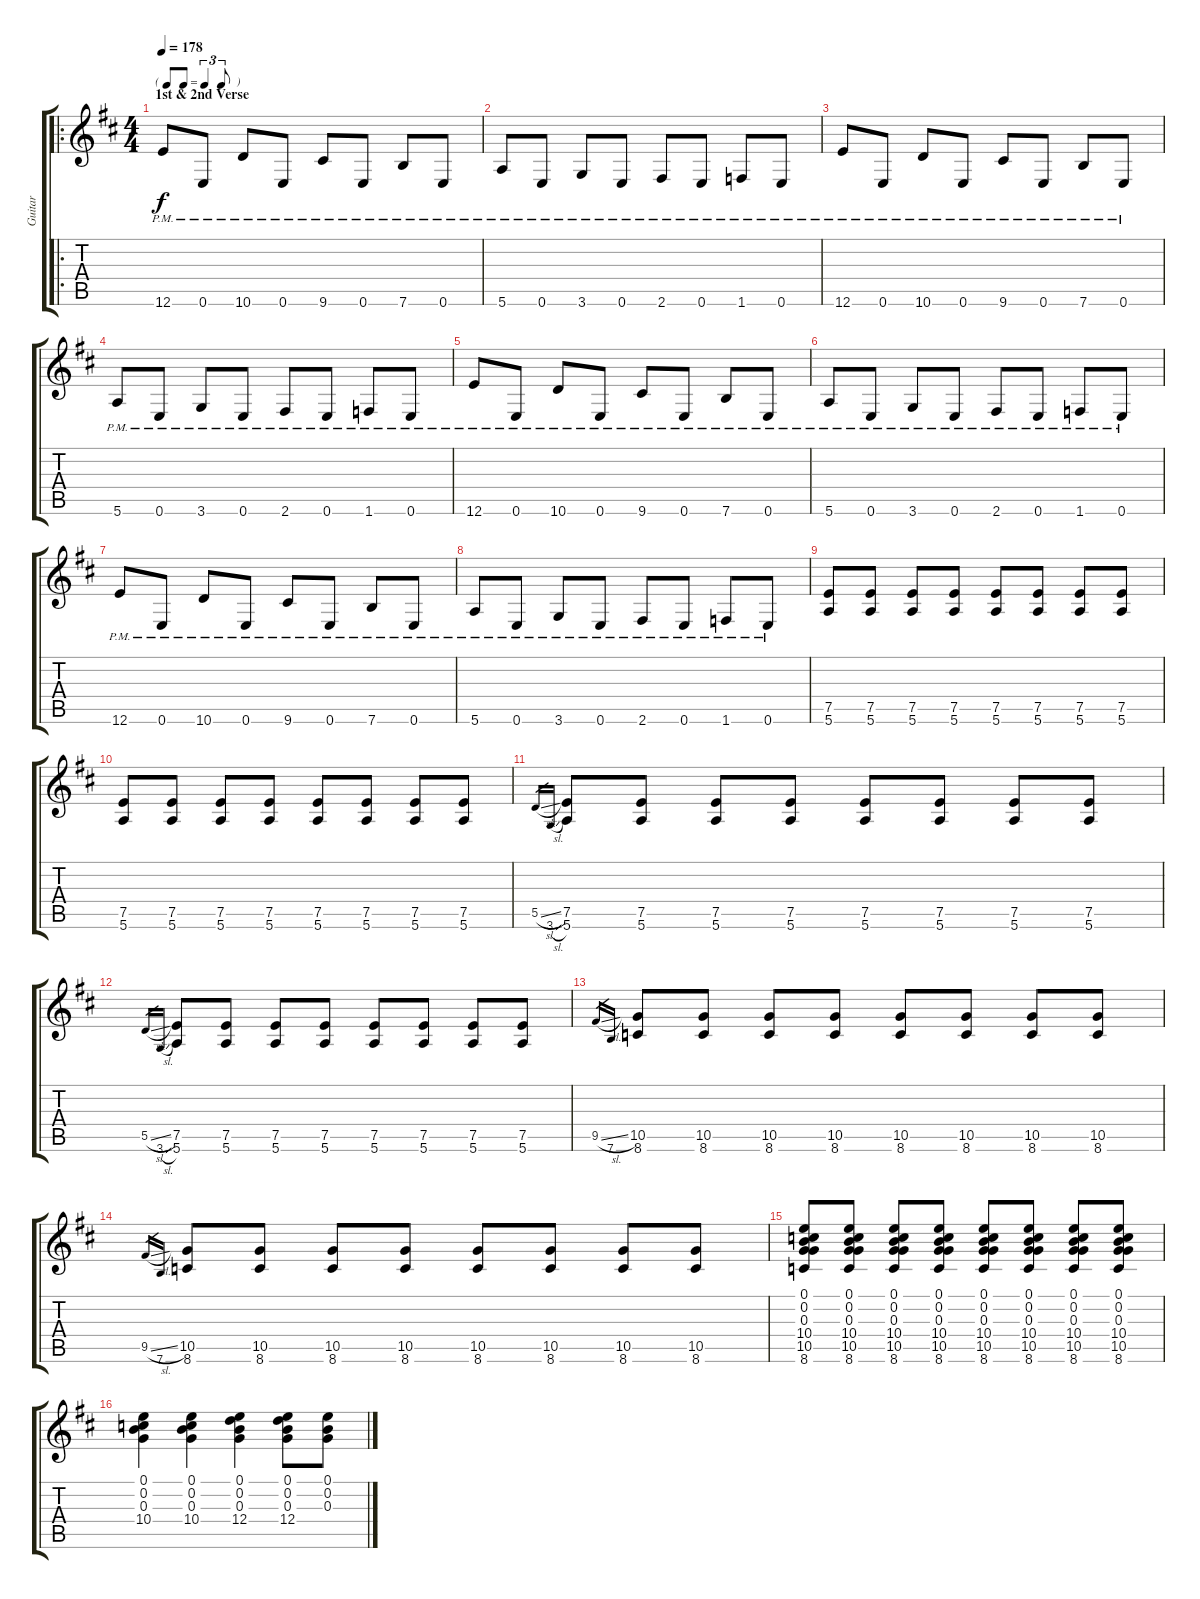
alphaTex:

\track ("Guitar" "Guitar") {instrument electricguitarjazz}
\staff {score tabs}
\tuning (E4 B3 G3 D3 A2 E2) {hide}
\ro
\ts (4 4)
\tf triplet8th
\section ("" "1st & 2nd Verse")
\tempo 178
\clef g2
\ks d
12.6{pm}.8{dy f} 0.6{pm}.8 10.6{pm}.8 0.6{pm}.8 9.6{pm}.8 0.6{pm}.8 7.6{pm}.8 0.6{pm}.8 |
5.6{pm}.8 0.6{pm}.8 3.6{pm}.8 0.6{pm}.8 2.6{pm}.8 0.6{pm}.8 1.6{pm}.8 0.6{pm}.8 |
12.6{pm}.8 0.6{pm}.8 10.6{pm}.8 0.6{pm}.8 9.6{pm}.8 0.6{pm}.8 7.6{pm}.8 0.6{pm}.8 |
5.6{pm}.8 0.6{pm}.8 3.6{pm}.8 0.6{pm}.8 2.6{pm}.8 0.6{pm}.8 1.6{pm}.8 0.6{pm}.8 |
12.6{pm}.8 0.6{pm}.8 10.6{pm}.8 0.6{pm}.8 9.6{pm}.8 0.6{pm}.8 7.6{pm}.8 0.6{pm}.8 |
5.6{pm}.8 0.6{pm}.8 3.6{pm}.8 0.6{pm}.8 2.6{pm}.8 0.6{pm}.8 1.6{pm}.8 0.6{pm}.8 |
12.6{pm}.8 0.6{pm}.8 10.6{pm}.8 0.6{pm}.8 9.6{pm}.8 0.6{pm}.8 7.6{pm}.8 0.6{pm}.8 |
5.6{pm}.8 0.6{pm}.8 3.6{pm}.8 0.6{pm}.8 2.6{pm}.8 0.6{pm}.8 1.6{pm}.8 0.6{pm}.8 |
(7.5 5.6).8 (7.5 5.6).8 (7.5 5.6).8 (7.5 5.6).8 (7.5 5.6).8 (7.5 5.6).8 (7.5 5.6).8 (7.5 5.6).8 |
(7.5 5.6).8 (7.5 5.6).8 (7.5 5.6).8 (7.5 5.6).8 (7.5 5.6).8 (7.5 5.6).8 (7.5 5.6).8 (7.5 5.6).8 |
5.5{sl}.16{gr} 3.6{sl}.16{gr} (7.5 5.6).8 (7.5 5.6).8 (7.5 5.6).8 (7.5 5.6).8 (7.5 5.6).8 (7.5 5.6).8 (7.5 5.6).8 (7.5 5.6).8 |
5.5{sl}.16{gr} 3.6{sl}.16{gr} (7.5 5.6).8 (7.5 5.6).8 (7.5 5.6).8 (7.5 5.6).8 (7.5 5.6).8 (7.5 5.6).8 (7.5 5.6).8 (7.5 5.6).8 |
9.5{sl}.16{gr} 7.6.16{gr} (10.5 8.6).8 (10.5 8.6).8 (10.5 8.6).8 (10.5 8.6).8 (10.5 8.6).8 (10.5 8.6).8 (10.5 8.6).8 (10.5 8.6).8 |
9.5{sl}.16{gr} 7.6.16{gr} (10.5 8.6).8 (10.5 8.6).8 (10.5 8.6).8 (10.5 8.6).8 (10.5 8.6).8 (10.5 8.6).8 (10.5 8.6).8 (10.5 8.6).8 |
(0.1 0.2 0.3 10.4 10.5 8.6).8 (0.1 0.2 0.3 10.4 10.5 8.6).8 (0.1 0.2 0.3 10.4 10.5 8.6).8 (0.1 0.2 0.3 10.4 10.5 8.6).8 (0.1 0.2 0.3 10.4 10.5 8.6).8 (0.1 0.2 0.3 10.4 10.5 8.6).8 (0.1 0.2 0.3 10.4 10.5 8.6).8 (0.1 0.2 0.3 10.4 10.5 8.6).8 |
(0.1 0.2 0.3 10.4).4 (0.1 0.2 0.3 10.4).4 (0.1 0.2 0.3 12.4).4 (0.1 0.2 0.3 12.4).8 (0.1 0.2 0.3).8
